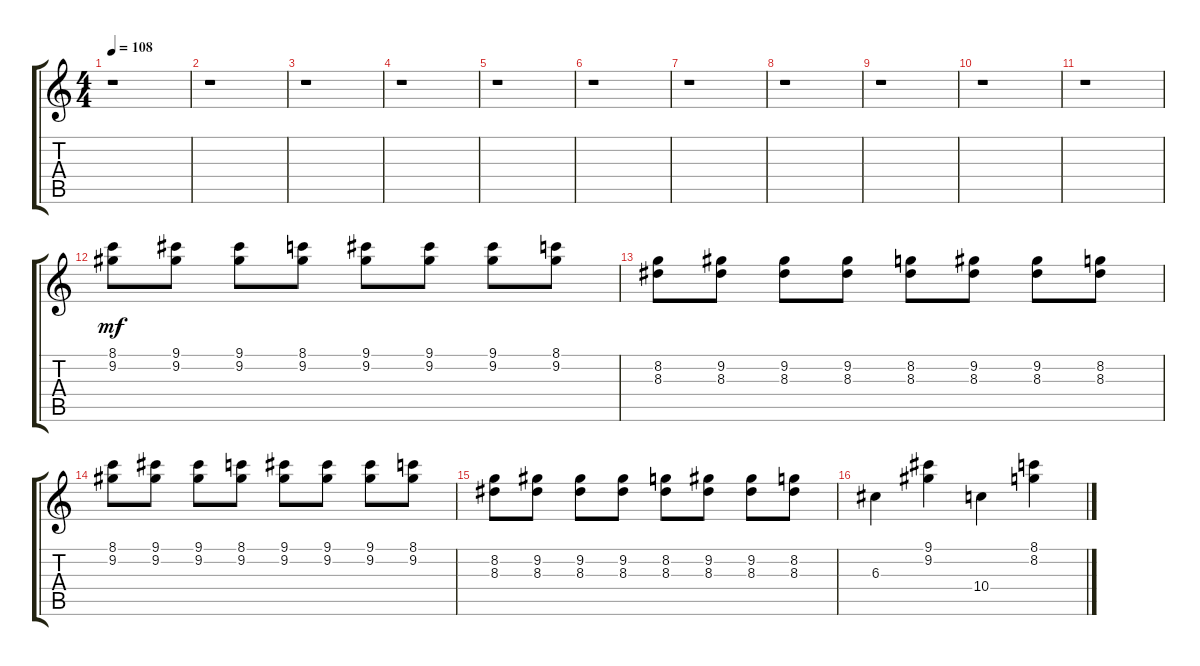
\track "" {instrument overdrivenguitar}
\staff {score tabs}
\tuning (E4 B3 G3 D3 A2 E2) {hide}
\ts (4 4)
\tempo 108
\clef g2
\ks c
r.1{dy mf} |
r.1 |
r.1 |
r.1 |
r.1 |
r.1 |
r.1 |
r.1 |
r.1 |
r.1 |
r.1 |
(8.1 9.2).8 (9.1 9.2).8 (9.1 9.2).8 (8.1 9.2).8 (9.1 9.2).8 (9.1 9.2).8 (9.1 9.2).8 (8.1 9.2).8 |
(8.2 8.3).8 (9.2 8.3).8 (9.2 8.3).8 (9.2 8.3).8 (8.2 8.3).8 (9.2 8.3).8 (9.2 8.3).8 (8.2 8.3).8 |
(8.1 9.2).8 (9.1 9.2).8 (9.1 9.2).8 (8.1 9.2).8 (9.1 9.2).8 (9.1 9.2).8 (9.1 9.2).8 (8.1 9.2).8 |
(8.2 8.3).8 (9.2 8.3).8 (9.2 8.3).8 (9.2 8.3).8 (8.2 8.3).8 (9.2 8.3).8 (9.2 8.3).8 (8.2 8.3).8 |
6.3.4 (9.1 9.2).4 10.4.4 (8.1 8.2).4
